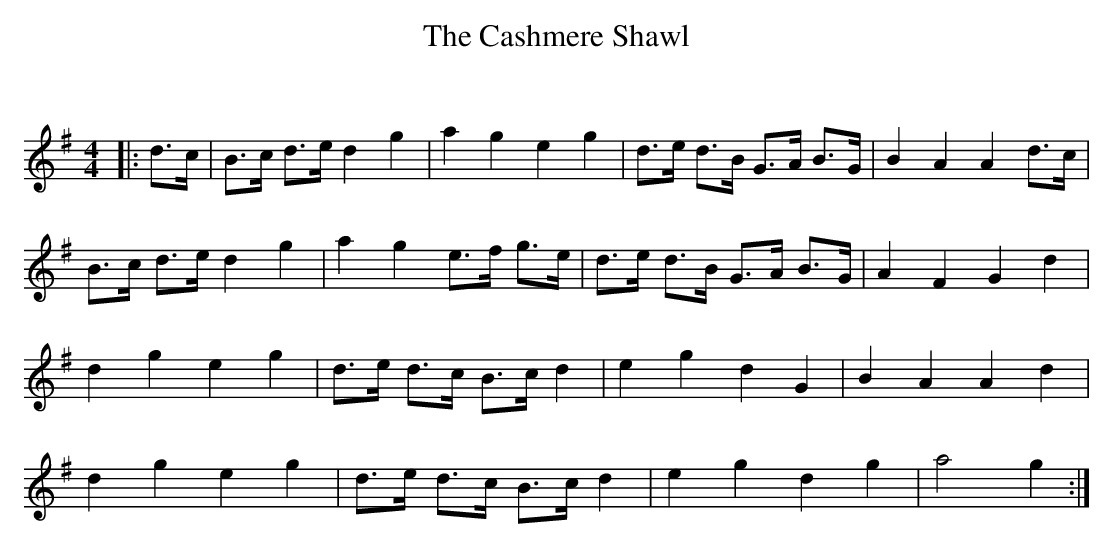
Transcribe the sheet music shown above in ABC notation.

X:1
T: The Cashmere Shawl
C:
Q: 128
K:G
M:4/4
L:1/16
|:d3c|B3c d3e d4 g4|a4 g4 e4 g4|d3e d3B G3A B3G|B4 A4 A4 d3c|
B3c d3e d4g4|a4g4 e3f g3e|d3e d3B G3A B3G|A4F4 G4d4|
d4g4 e4g4|d3e d3c B3c d4|e4g4 d4G4|B4A4 A4d4|
d4g4 e4g4|d3e d3c B3c d4|e4g4 d4g4|a8g4:|
